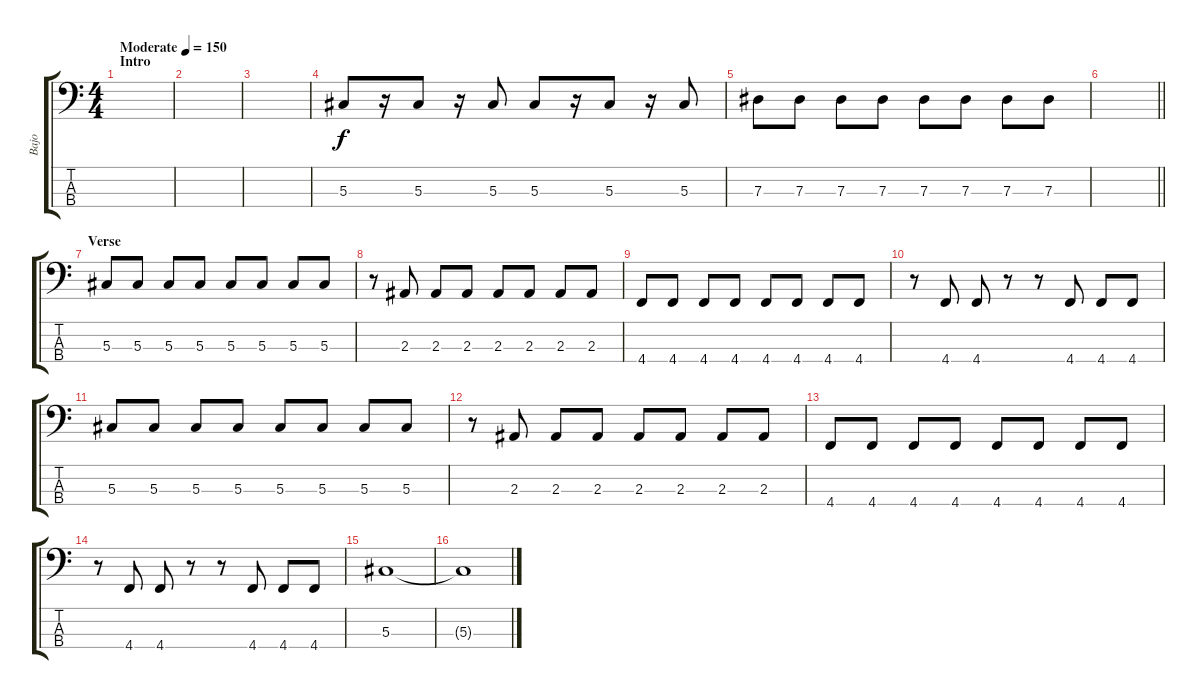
\track ("Bajo" "Bajo") {instrument electricbassfinger}
\staff {score tabs}
\tuning (Gb2 Db2 Ab1 Db1) {hide}
\ts (4 4)
\section ("" "Intro")
\tempo (150 "Moderate")
\clef f4
\ks c
|
|
|
5.3.8 r.16 5.3.8 r.16 5.3.8 5.3.8 r.16 5.3.8 r.16 5.3.8 |
7.3.8 7.3.8 7.3.8 7.3.8 7.3.8 7.3.8 7.3.8 7.3.8 |
\barLineRight lightlight
|
\section ("" "Verse")
5.3.8 5.3.8 5.3.8 5.3.8 5.3.8 5.3.8 5.3.8 5.3.8 |
r.8 2.3.8 2.3.8 2.3.8 2.3.8 2.3.8 2.3.8 2.3.8 |
4.4.8 4.4.8 4.4.8 4.4.8 4.4.8 4.4.8 4.4.8 4.4.8 |
r.8 4.4.8 4.4.8 r.8 r.8 4.4.8 4.4.8 4.4.8 |
5.3.8 5.3.8 5.3.8 5.3.8 5.3.8 5.3.8 5.3.8 5.3.8 |
r.8 2.3.8 2.3.8 2.3.8 2.3.8 2.3.8 2.3.8 2.3.8 |
4.4.8 4.4.8 4.4.8 4.4.8 4.4.8 4.4.8 4.4.8 4.4.8 |
r.8 4.4.8 4.4.8 r.8 r.8 4.4.8 4.4.8 4.4.8 |
5.3.1 |
5.3{t}.1
